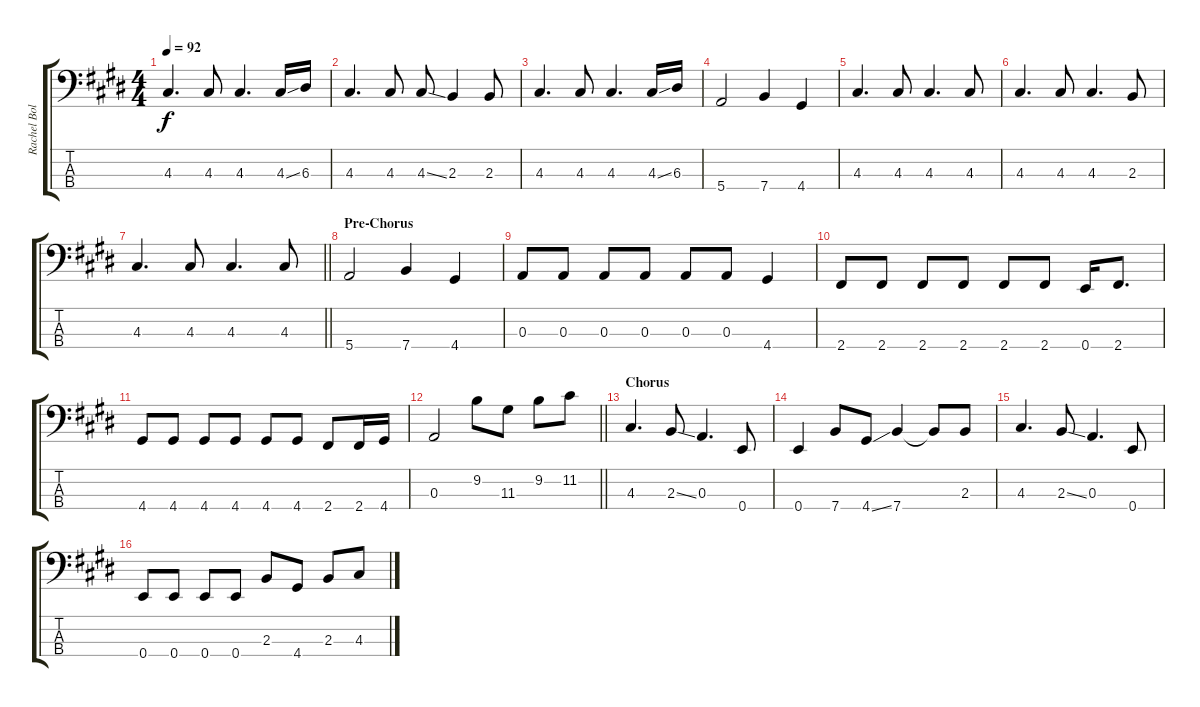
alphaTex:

\track ("Rachel Bolan" "Rachel Bol") {instrument electricbassfinger}
\staff {score tabs}
\tuning (G2 D2 A1 E1) {hide}
\ts (4 4)
\tempo 92
\clef f4
\ks e
4.3.4{d dy f} 4.3.8 4.3.4{d} 4.3{ss}.16 6.3.16 |
4.3.4{d} 4.3.8 4.3{ss}.8 2.3.4 2.3.8 |
4.3.4{d} 4.3.8 4.3.4{d} 4.3{ss}.16 6.3.16 |
5.4.2 7.4.4 4.4.4 |
4.3.4{d} 4.3.8 4.3.4{d} 4.3.8 |
4.3.4{d} 4.3.8 4.3.4{d} 2.3.8 |
\barLineRight lightlight
4.3.4{d} 4.3.8 4.3.4{d} 4.3.8 |
\section ("" "Pre-Chorus")
5.4.2 7.4.4 4.4.4 |
0.3.8 0.3.8 0.3.8 0.3.8 0.3.8 0.3.8 4.4.4 |
2.4.8 2.4.8 2.4.8 2.4.8 2.4.8 2.4.8 0.4.16 2.4.8{d} |
4.4.8 4.4.8 4.4.8 4.4.8 4.4.8 4.4.8 2.4.8 2.4.16 4.4.16 |
\barLineRight lightlight
0.3.2 9.2.8 11.3.8 9.2.8 11.2.8 |
\section ("" "Chorus")
4.3.4{d} 2.3{ss}.8 0.3.4{d} 0.4.8 |
0.4.4 7.4.8 4.4{ss}.8 7.4.4 7.4{t}.8 2.3.8 |
4.3.4{d} 2.3{ss}.8 0.3.4{d} 0.4.8 |
0.4.8 0.4.8 0.4.8 0.4.8 2.3.8 4.4.8 2.3.8 4.3.8
